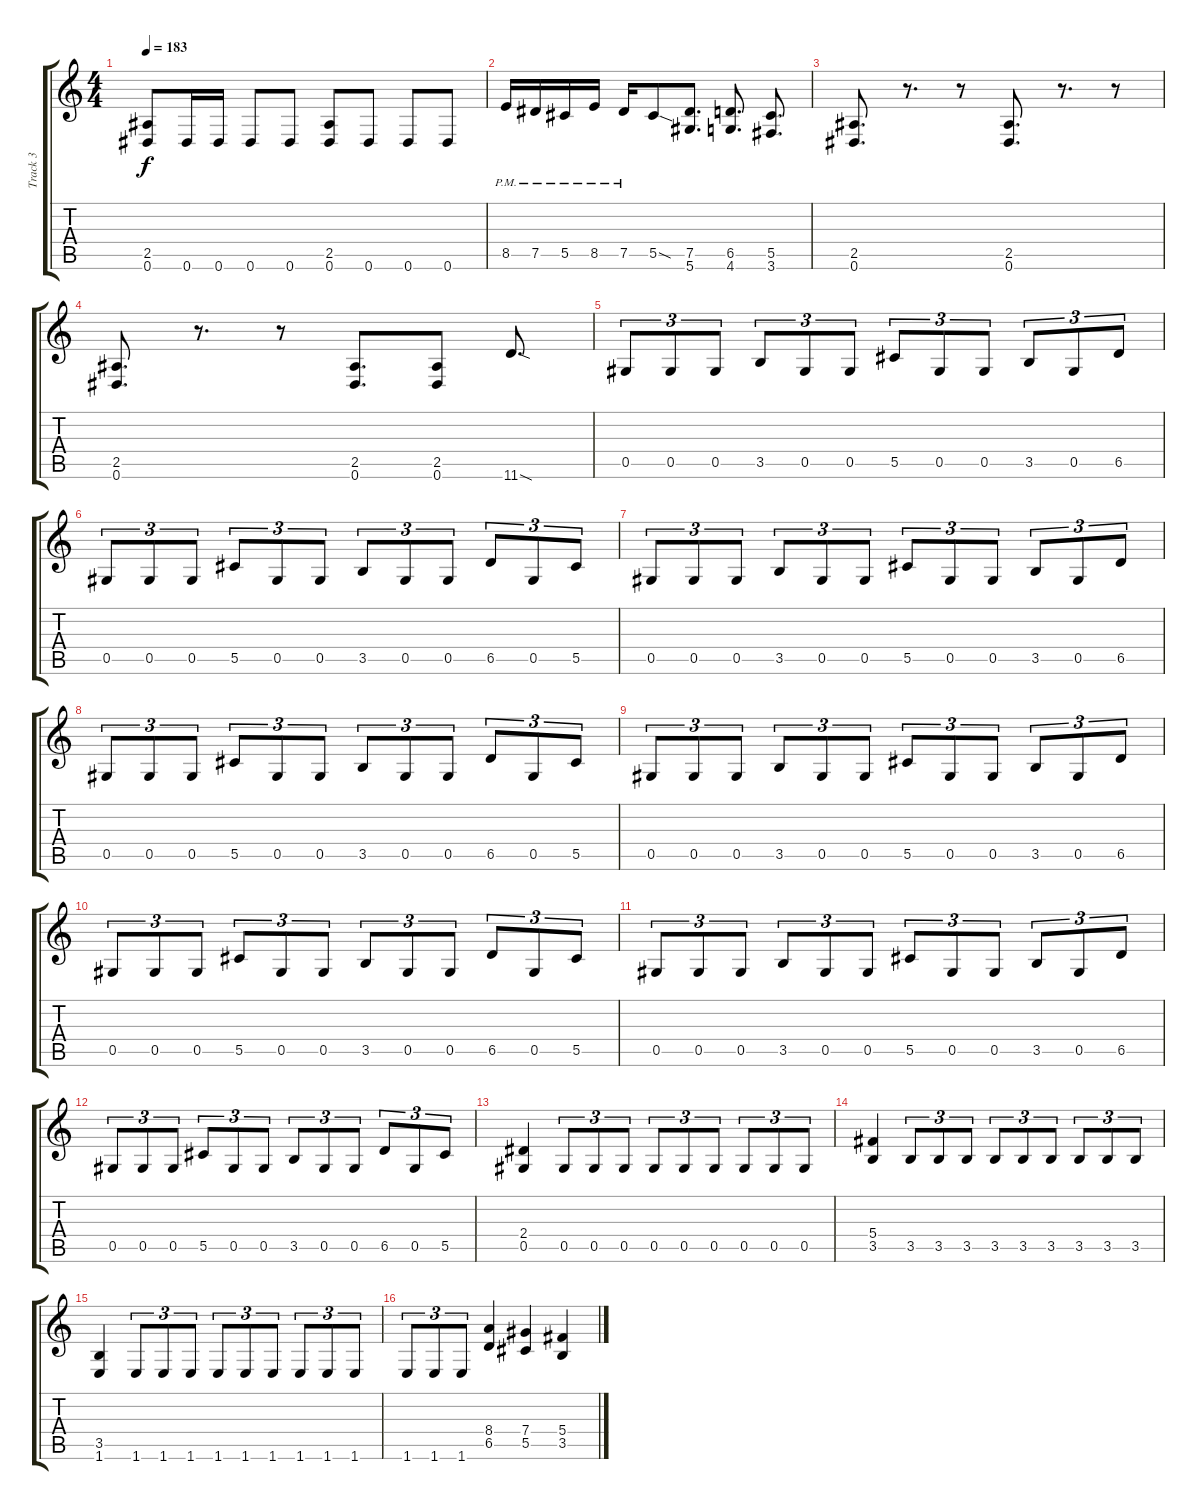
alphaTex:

\track ("Track 3" "Track 3") {instrument distortionguitar}
\staff {score tabs}
\tuning (Eb4 Bb3 Gb3 Db3 Ab2 Eb2) {hide}
\ts (4 4)
\tempo 183
\clef g2
\ks c
(2.5 0.6).8{dy f} 0.6.16 0.6.16 0.6.8 0.6.8 (2.5 0.6).8 0.6.8 0.6.8 0.6.8 |
8.5{pm}.16 7.5{pm}.16 5.5{pm}.16 8.5{pm}.16 7.5{pm}.16 5.5{sod}.8 (7.5 5.6).8{d} (6.5 4.6).8{d} (5.5 3.6).8{d} |
(2.5 0.6).8{d} r.8{d} r.8 (2.5 0.6).8{d} r.8{d} r.8 |
(2.5 0.6).8{d} r.8{d} r.8 (2.5 0.6).8{d} (2.5 0.6).8 11.6{sod}.8{d} |
0.5.8{tu (3 2)} 0.5.8{tu (3 2)} 0.5.8{tu (3 2)} 3.5.8{tu (3 2)} 0.5.8{tu (3 2)} 0.5.8{tu (3 2)} 5.5.8{tu (3 2)} 0.5.8{tu (3 2)} 0.5.8{tu (3 2)} 3.5.8{tu (3 2)} 0.5.8{tu (3 2)} 6.5.8{tu (3 2)} |
0.5.8{tu (3 2)} 0.5.8{tu (3 2)} 0.5.8{tu (3 2)} 5.5.8{tu (3 2)} 0.5.8{tu (3 2)} 0.5.8{tu (3 2)} 3.5.8{tu (3 2)} 0.5.8{tu (3 2)} 0.5.8{tu (3 2)} 6.5.8{tu (3 2)} 0.5.8{tu (3 2)} 5.5.8{tu (3 2)} |
0.5.8{tu (3 2)} 0.5.8{tu (3 2)} 0.5.8{tu (3 2)} 3.5.8{tu (3 2)} 0.5.8{tu (3 2)} 0.5.8{tu (3 2)} 5.5.8{tu (3 2)} 0.5.8{tu (3 2)} 0.5.8{tu (3 2)} 3.5.8{tu (3 2)} 0.5.8{tu (3 2)} 6.5.8{tu (3 2)} |
0.5.8{tu (3 2)} 0.5.8{tu (3 2)} 0.5.8{tu (3 2)} 5.5.8{tu (3 2)} 0.5.8{tu (3 2)} 0.5.8{tu (3 2)} 3.5.8{tu (3 2)} 0.5.8{tu (3 2)} 0.5.8{tu (3 2)} 6.5.8{tu (3 2)} 0.5.8{tu (3 2)} 5.5.8{tu (3 2)} |
0.5.8{tu (3 2)} 0.5.8{tu (3 2)} 0.5.8{tu (3 2)} 3.5.8{tu (3 2)} 0.5.8{tu (3 2)} 0.5.8{tu (3 2)} 5.5.8{tu (3 2)} 0.5.8{tu (3 2)} 0.5.8{tu (3 2)} 3.5.8{tu (3 2)} 0.5.8{tu (3 2)} 6.5.8{tu (3 2)} |
0.5.8{tu (3 2)} 0.5.8{tu (3 2)} 0.5.8{tu (3 2)} 5.5.8{tu (3 2)} 0.5.8{tu (3 2)} 0.5.8{tu (3 2)} 3.5.8{tu (3 2)} 0.5.8{tu (3 2)} 0.5.8{tu (3 2)} 6.5.8{tu (3 2)} 0.5.8{tu (3 2)} 5.5.8{tu (3 2)} |
0.5.8{tu (3 2)} 0.5.8{tu (3 2)} 0.5.8{tu (3 2)} 3.5.8{tu (3 2)} 0.5.8{tu (3 2)} 0.5.8{tu (3 2)} 5.5.8{tu (3 2)} 0.5.8{tu (3 2)} 0.5.8{tu (3 2)} 3.5.8{tu (3 2)} 0.5.8{tu (3 2)} 6.5.8{tu (3 2)} |
0.5.8{tu (3 2)} 0.5.8{tu (3 2)} 0.5.8{tu (3 2)} 5.5.8{tu (3 2)} 0.5.8{tu (3 2)} 0.5.8{tu (3 2)} 3.5.8{tu (3 2)} 0.5.8{tu (3 2)} 0.5.8{tu (3 2)} 6.5.8{tu (3 2)} 0.5.8{tu (3 2)} 5.5.8{tu (3 2)} |
(2.4 0.5).4 0.5.8{tu (3 2)} 0.5.8{tu (3 2)} 0.5.8{tu (3 2)} 0.5.8{tu (3 2)} 0.5.8{tu (3 2)} 0.5.8{tu (3 2)} 0.5.8{tu (3 2)} 0.5.8{tu (3 2)} 0.5.8{tu (3 2)} |
(5.4 3.5).4 3.5.8{tu (3 2)} 3.5.8{tu (3 2)} 3.5.8{tu (3 2)} 3.5.8{tu (3 2)} 3.5.8{tu (3 2)} 3.5.8{tu (3 2)} 3.5.8{tu (3 2)} 3.5.8{tu (3 2)} 3.5.8{tu (3 2)} |
(3.5 1.6).4 1.6.8{tu (3 2)} 1.6.8{tu (3 2)} 1.6.8{tu (3 2)} 1.6.8{tu (3 2)} 1.6.8{tu (3 2)} 1.6.8{tu (3 2)} 1.6.8{tu (3 2)} 1.6.8{tu (3 2)} 1.6.8{tu (3 2)} |
1.6.8{tu (3 2)} 1.6.8{tu (3 2)} 1.6.8{tu (3 2)} (8.4 6.5).4 (7.4 5.5).4 (5.4 3.5).4
